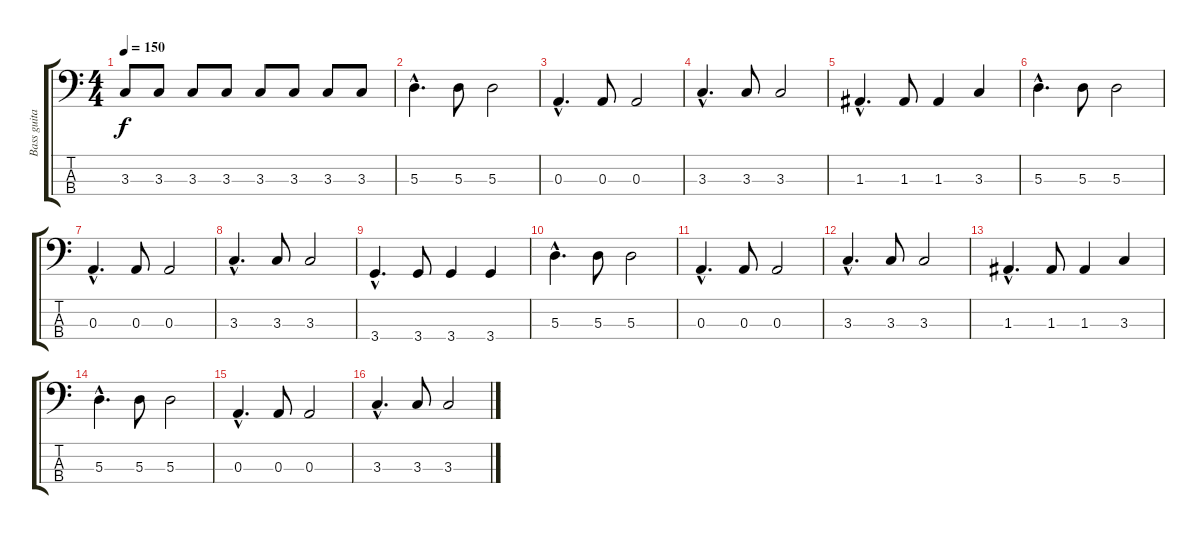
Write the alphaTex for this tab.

\track ("Bass guitar" "Bass guita") {instrument electricbassfinger}
\staff {score tabs}
\tuning (G2 D2 A1 E1) {hide}
\ts (4 4)
\tempo 150
\clef f4
\ks c
3.3.8{dy f instrument electricbassfinger} 3.3.8 3.3.8 3.3.8 3.3.8 3.3.8 3.3.8 3.3.8 |
5.3{hac}.4{d} 5.3.8 5.3.2 |
0.3{hac}.4{d} 0.3.8 0.3.2 |
3.3{hac}.4{d} 3.3.8 3.3.2 |
1.3{hac}.4{d} 1.3.8 1.3.4 3.3.4 |
5.3{hac}.4{d} 5.3.8 5.3.2 |
0.3{hac}.4{d} 0.3.8 0.3.2 |
3.3{hac}.4{d} 3.3.8 3.3.2 |
3.4{hac}.4{d} 3.4.8 3.4.4 3.4.4 |
5.3{hac}.4{d} 5.3.8 5.3.2 |
0.3{hac}.4{d} 0.3.8 0.3.2 |
3.3{hac}.4{d} 3.3.8 3.3.2 |
1.3{hac}.4{d} 1.3.8 1.3.4 3.3.4 |
5.3{hac}.4{d} 5.3.8 5.3.2 |
0.3{hac}.4{d} 0.3.8 0.3.2 |
3.3{hac}.4{d} 3.3.8 3.3.2
